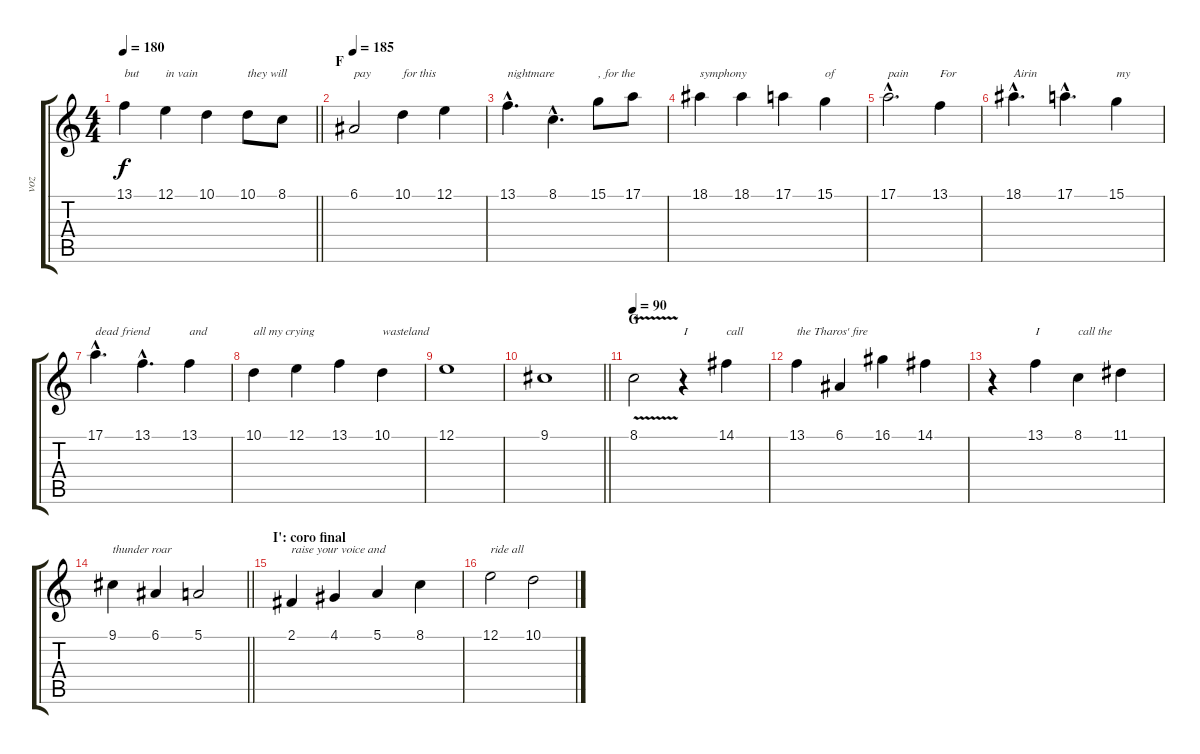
\track ("voz" "voz") {instrument lead6voice}
\staff {score tabs}
\tuning (E4 B3 G3 D3 A2 E2) {hide}
\ts (4 4)
\tempo 180
\clef g2
\barLineRight lightlight
\ks c
13.1.4{txt "but" dy f} 12.1.4{txt "in vain"} 10.1.4 10.1.8{txt "they will"} 8.1.8 |
\section ("" "F")
\tempo 185
6.1.2{txt "pay"} 10.1.4{txt "for this"} 12.1.4 |
13.1{hac}.4{d txt "nightmare"} 8.1{hac}.4{d} 15.1.8{txt ", for the"} 17.1.8 |
18.1.4{txt "symphony"} 18.1.4 17.1.4 15.1.4{txt "of"} |
17.1{hac}.2{d txt "pain"} 13.1.4{txt "For"} |
18.1{hac}.4{d txt "Airin "} 17.1{hac}.4{d} 15.1.4{txt "my"} |
17.1{hac}.4{d txt "dead friend"} 13.1{hac}.4{d} 13.1.4{txt "and"} |
10.1.4{txt "all my crying"} 12.1.4 13.1.4 10.1.4{txt "wasteland"} |
12.1.1 |
\barLineRight lightlight
9.1.1 |
\section ("" "G")
\tempo 90
8.1{v}.2 r.4{txt "I"} 14.1.4{txt "call"} |
13.1.4{txt "the Tharos' fire"} 6.1.4 16.1.4 14.1.4 |
r.4 13.1.4{txt "I"} 8.1.4{txt "call the"} 11.1.4 |
\barLineRight lightlight
9.1.4{txt "thunder roar"} 6.1.4 5.1.2 |
\section ("" "I': coro final")
2.1.4{txt "raise your voice and"} 4.1.4 5.1.4 8.1.4 |
12.1.2{txt "ride all"} 10.1.2
